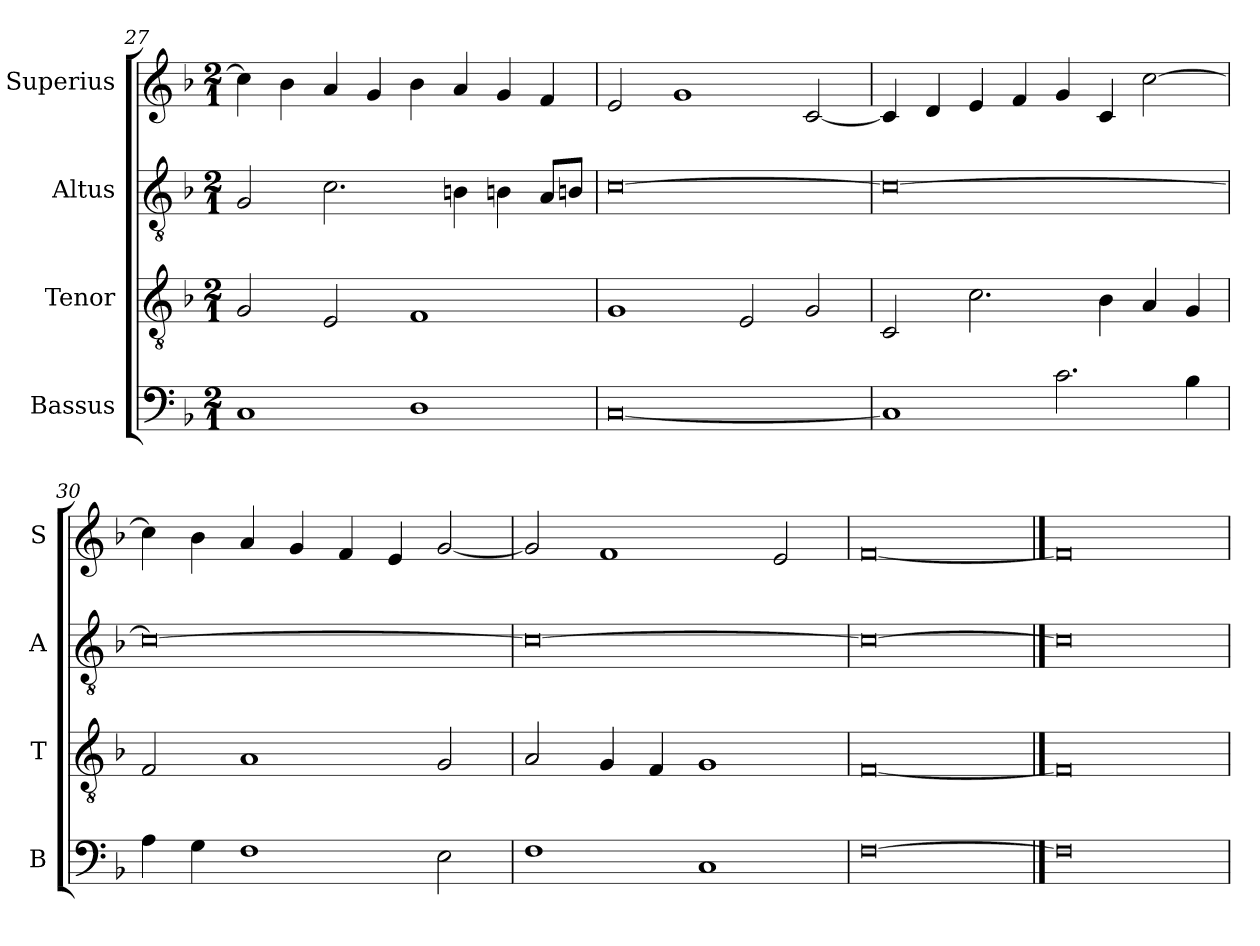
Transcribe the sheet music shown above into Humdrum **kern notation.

**kern	**kern	**kern	**kern
*part4	*part3	*part2	*part1
*staff4	*staff3	*staff2	*staff1
*I"Bassus	*I"Tenor	*I"Altus	*I"Superius
*I'B	*I'T	*I'A	*I'S
*clefF4	*clefGv2	*clefGv2	*clefG2
*k[b-]	*k[b-]	*k[b-]	*k[b-]
*F:	*F:	*F:	*F:
*M2/1	*M2/1	*M2/1	*M2/1
=27	=27	=27	=27
1C	2G	2G	4cc]
.	.	.	4b-
.	2E	2.c	4a
.	.	.	4g
1D	1F	.	4b-
.	.	4Bn	4a
.	.	4Bn	4g
.	.	8AL	4f
.	.	8BnJ	.
=28	=28	=28	=28
[0C	1G	[0c	2e
.	.	.	1g
.	2E	.	.
.	2G	.	[2c
=29	=29	=29	=29
1C]	2C	0c_	4c]
.	.	.	4d
.	2.c	.	4e
.	.	.	4f
2.c	.	.	4g
.	4B-	.	4c
.	4A	.	[2cc
4B-	4G	.	.
=30	=30	=30	=30
4A	2F	0c_	4cc]
4G	.	.	4b-
1F	1A	.	4a
.	.	.	4g
.	.	.	4f
.	.	.	4e
2E	2G	.	[2g
=31	=31	=31	=31
1F	2A	0c_	2g]
.	4G	.	1f
.	4F	.	.
1C	1G	.	.
.	.	.	2e
=32	=32	=32	=32
[0F	[0F	0c_	[0f
==33	==33	==33	==33
0F]	0F]	0c]	0f]
=	=	=	=
*-	*-	*-	*-
